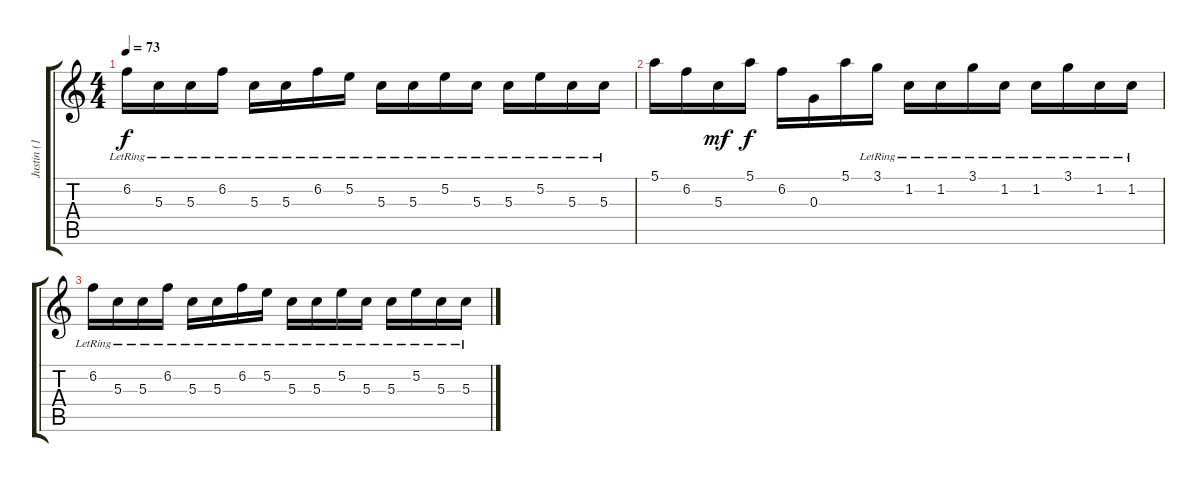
\track ("Justin (1 guitarra)" "Justin (1 ") {instrument overdrivenguitar}
\staff {score tabs}
\tuning (E4 B3 G3 D3 A2 D2) {hide}
\ts (4 4)
\tempo 73
\clef g2
\ks c
6.2{lr}.16{dy f} 5.3{lr}.16 5.3{lr}.16 6.2{lr}.16 5.3{lr}.16 5.3{lr}.16 6.2{lr}.16 5.2{lr}.16 5.3{lr}.16 5.3{lr}.16 5.2{lr}.16 5.3{lr}.16 5.3{lr}.16 5.2{lr}.16 5.3{lr}.16 5.3{lr}.16 |
5.1.16 6.2.16 5.3.16{dy mf} 5.1.16{dy f} 6.2.16 0.3.16 5.1.16 3.1{lr}.16 1.2{lr}.16 1.2{lr}.16 3.1{lr}.16 1.2{lr}.16 1.2{lr}.16 3.1{lr}.16 1.2{lr}.16 1.2{lr}.16 |
6.2{lr}.16 5.3{lr}.16 5.3{lr}.16 6.2{lr}.16 5.3{lr}.16 5.3{lr}.16 6.2{lr}.16 5.2{lr}.16 5.3{lr}.16 5.3{lr}.16 5.2{lr}.16 5.3{lr}.16 5.3{lr}.16 5.2{lr}.16 5.3{lr}.16 5.3{lr}.16
